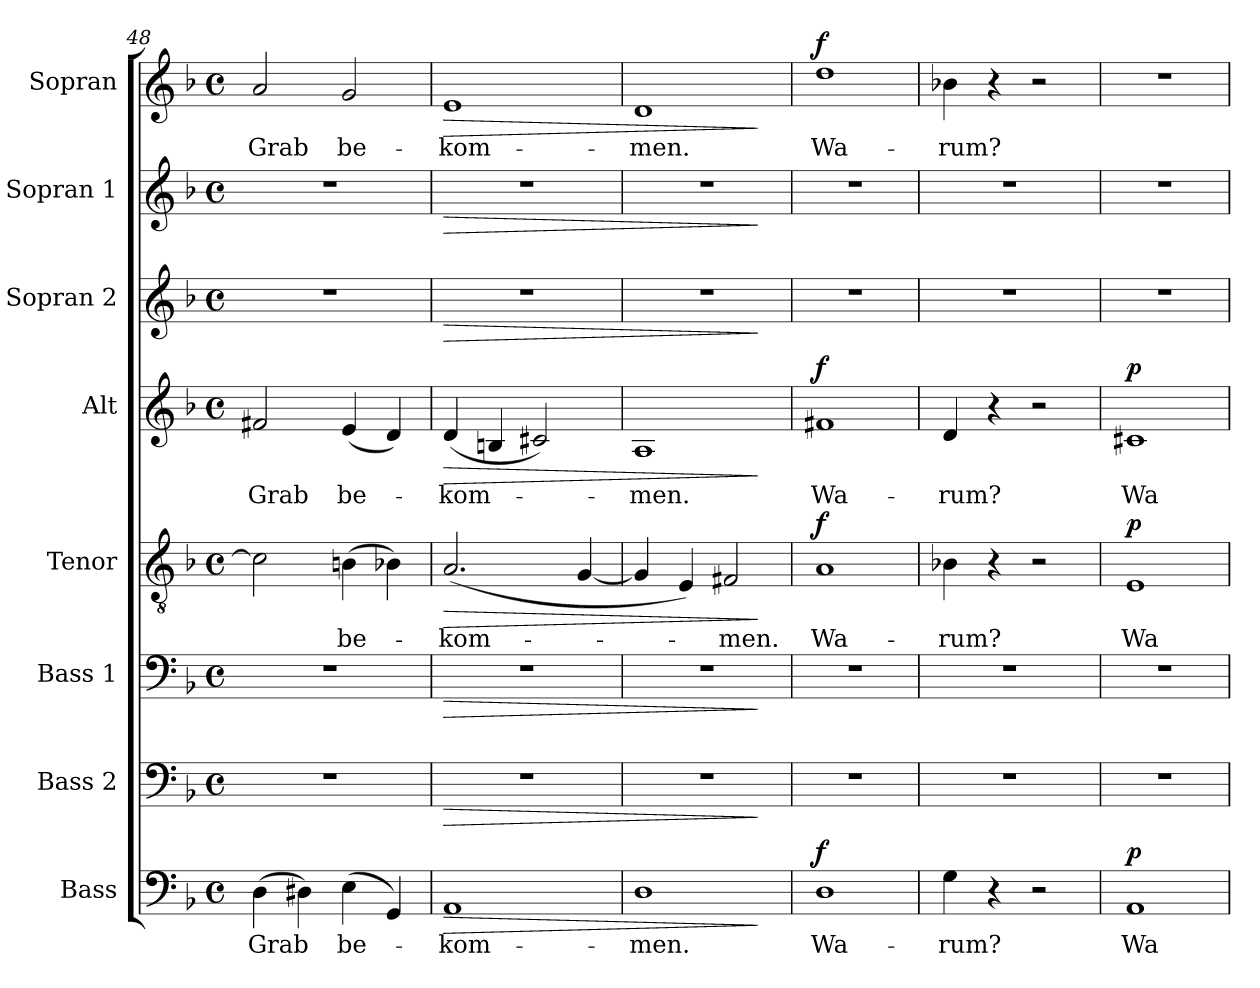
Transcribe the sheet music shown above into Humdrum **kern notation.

**kern	**text	**dynam	**kern	**dynam	**kern	**dynam	**kern	**text	**dynam	**kern	**text	**dynam	**kern	**dynam	**kern	**dynam	**kern	**text	**dynam
*part8	*part8	*part8	*part7	*part7	*part6	*part6	*part5	*part5	*part5	*part4	*part4	*part4	*part3	*part3	*part2	*part2	*part1	*part1	*part1
*staff8	*staff8	*staff8	*staff7	*staff7	*staff6	*staff6	*staff5	*staff5	*staff5	*staff4	*staff4	*staff4	*staff3	*staff3	*staff2	*staff2	*staff1	*staff1	*staff1
*I"Bass	*	*	*I"Bass 2	*	*I"Bass 1	*	*I"Tenor	*	*	*I"Alt	*	*	*I"Sopran 2	*	*I"Sopran 1	*	*I"Sopran	*	*
*clefF4	*	*	*clefF4	*	*clefF4	*	*clefGv2	*	*	*clefG2	*	*	*clefG2	*	*clefG2	*	*clefG2	*	*
*k[b-]	*	*	*k[b-]	*	*k[b-]	*	*k[b-]	*	*	*k[b-]	*	*	*k[b-]	*	*k[b-]	*	*k[b-]	*	*
*M4/4	*	*	*M4/4	*	*M4/4	*	*M4/4	*	*	*M4/4	*	*	*M4/4	*	*M4/4	*	*M4/4	*	*
*met(c)	*	*	*met(c)	*	*met(c)	*	*met(c)	*	*	*met(c)	*	*	*met(c)	*	*met(c)	*	*met(c)	*	*
=48	=48	=48	=48	=48	=48	=48	=48	=48	=48	=48	=48	=48	=48	=48	=48	=48	=48	=48	=48
(4D\	Grab	.	1r	.	1r	.	2c\]	.	.	2f#X/	Grab	.	1r	.	1r	.	2a/	Grab	.
4D#X\)	.	.	.	.	.	.	.	.	.	.	.	.	.	.	.	.	.	.	.
(4E\	be-	.	.	.	.	.	(4Bn\	be-	.	(4e/	be-	.	.	.	.	.	2g/	be-	.
4GG/)	.	.	.	.	.	.	4B-X\)	.	.	4d/)	.	.	.	.	.	.	.	.	.
=49	=49	=49	=49	=49	=49	=49	=49	=49	=49	=49	=49	=49	=49	=49	=49	=49	=49	=49	=49
!	!	!LO:HP:b	!	!LO:HP:b	!	!LO:HP:b	!	!	!LO:HP:b	!	!	!LO:HP:b	!	!LO:HP:b	!	!LO:HP:b	!	!	!LO:HP:b
1AA	-kom-	>	1r	>	1r	>	(2.A/	-kom-	>	(4d/	-kom-	>	1r	>	1r	>	1e	-kom-	>
.	.	.	.	.	.	.	.	.	.	4Bn/	.	.	.	.	.	.	.	.	.
.	.	.	.	.	.	.	.	.	.	2c#X/)	.	.	.	.	.	.	.	.	.
.	.	.	.	.	.	.	[4G/	.	.	.	.	.	.	.	.	.	.	.	.
=50	=50	=50	=50	=50	=50	=50	=50	=50	=50	=50	=50	=50	=50	=50	=50	=50	=50	=50	=50
1D	-men.	.	1r	.	1r	.	4G/]	.	.	1A	-men.	.	1r	.	1r	.	1d	-men.	.
.	.	.	.	.	.	.	4E/)	.	.	.	.	.	.	.	.	.	.	.	.
.	.	.	.	.	.	.	2F#X/	-men.	.	.	.	.	.	.	.	.	.	.	.
.	.	]	.	]	.	]	.	.	]	.	.	]	.	]	.	]	.	.	]
=51	=51	=51	=51	=51	=51	=51	=51	=51	=51	=51	=51	=51	=51	=51	=51	=51	=51	=51	=51
!	!	!LO:DY:a	!	!	!	!	!	!	!LO:DY:a	!	!	!LO:DY:a	!	!	!	!	!	!	!LO:DY:a
1D	Wa-	f	1r	.	1r	.	1A	Wa-	f	1f#X	Wa-	f	1r	.	1r	.	1dd	Wa-	f
=52	=52	=52	=52	=52	=52	=52	=52	=52	=52	=52	=52	=52	=52	=52	=52	=52	=52	=52	=52
4G\	rum?	.	1r	.	1r	.	4B-X\	-rum?	.	4d/	-rum?	.	1r	.	1r	.	4b-X\	-rum?	.
4r	.	.	.	.	.	.	4r	.	.	4r	.	.	.	.	.	.	4r	.	.
2r	.	.	.	.	.	.	2r	.	.	2r	.	.	.	.	.	.	2r	.	.
=53	=53	=53	=53	=53	=53	=53	=53	=53	=53	=53	=53	=53	=53	=53	=53	=53	=53	=53	=53
!	!	!LO:DY:a	!	!	!	!	!	!	!LO:DY:a	!	!	!LO:DY:a	!	!	!	!	!	!	!
1AA	Wa-	p	1r	.	1r	.	1E	Wa-	p	1c#X	Wa-	p	1r	.	1r	.	1r	.	.
=	=	=	=	=	=	=	=	=	=	=	=	=	=	=	=	=	=	=	=
*-	*-	*-	*-	*-	*-	*-	*-	*-	*-	*-	*-	*-	*-	*-	*-	*-	*-	*-	*-
